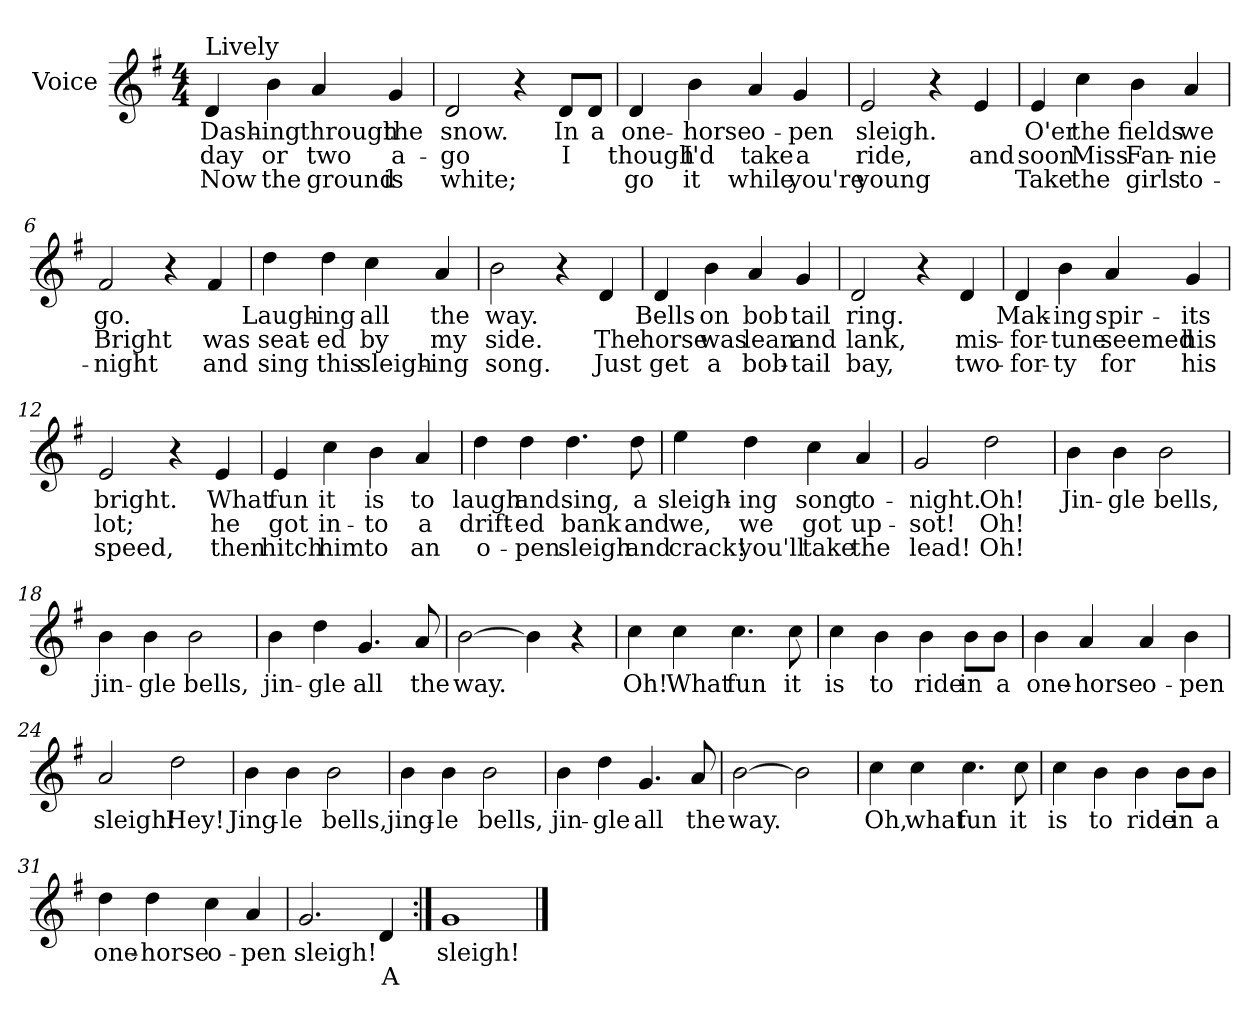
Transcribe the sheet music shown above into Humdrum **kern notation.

**kern	**text	**text	**text
*part1	*part1	*part1	*part1
*staff1	*staff1	*staff1	*staff1
*I"Voice	*	*	*
*I'V	*	*	*
*clefG2	*	*	*
*k[f#]	*	*	*
*G:	*	*	*
*M4/4	*	*	*
=1	=1	=1	=1
!LO:TX:a:t=Lively	!	!	!
4d/	Dash-	day	Now
4b\	-ing	or	the
4a/	through	two	ground
4g/	the	a-	is
=2	=2	=2	=2
2d/	snow.	-go	white;
4r	.	.	.
8d/L	In	I	.
8d/J	a	.	.
=3	=3	=3	=3
4d/	one-	though	go
4b\	-horse	I'd	it
4a/	o-	take	while
4g/	-pen	a	you're
=4	=4	=4	=4
2e/	sleigh.	ride,	young
4r	.	.	.
4e/	.	and	.
!!LO:LB:g=z
=5	=5	=5	=5
4e/	O'er	soon	Take
4cc\	the	Miss	the
4b\	fields	Fan-	girls
4a/	we	-nie	to-
=6	=6	=6	=6
2f#/	go.	Bright	-night
4r	.	.	.
4f#/	.	was	and
=7	=7	=7	=7
4dd\	Laugh-	seat-	sing
4dd\	-ing	-ed	this
4cc\	all	by	sleigh-
4a/	the	my	-ing
=8	=8	=8	=8
2b\	way.	side.	song.
4r	.	.	.
4d/	.	The	Just
!!LO:LB:g=z
=9	=9	=9	=9
4d/	Bells	horse	get
4b\	on	was	a
4a/	bob	lean	bob-
4g/	tail	and	-tail
=10	=10	=10	=10
2d/	ring.	lank,	bay,
4r	.	.	.
4d/	.	mis-	two-
=11	=11	=11	=11
4d/	Mak-	-for-	-for-
4b\	-ing	-tune	-ty
4a/	spir-	seemed	for
4g/	-its	his	his
=12	=12	=12	=12
2e/	bright.	lot;	speed,
4r	.	.	.
4e/	What	he	then
!!LO:LB:g=z
=13	=13	=13	=13
4e/	fun	got	hitch
4cc\	it	in-	him
4b\	is	-to	to
4a/	to	a	an
=14	=14	=14	=14
4dd\	laugh	drift-	o-
4dd\	and	-ed	-pen
4.dd\	sing,	bank	sleigh
8dd\	a	and	and
=15	=15	=15	=15
4ee\	sleigh-	we,	crack!
4dd\	-ing	we	you'll
4cc\	song	got	take
4a/	to-	up-	the
=16	=16	=16	=16
2g/	-night.	-sot!	lead!
2dd\	Oh!	Oh!	Oh!
!!LO:LB:g=z
=17	=17	=17	=17
4b\	Jin-	.	.
4b\	-gle	.	.
2b\	bells,	.	.
=18	=18	=18	=18
4b\	jin-	.	.
4b\	-gle	.	.
2b\	bells,	.	.
=19	=19	=19	=19
4b\	jin-	.	.
4dd\	-gle	.	.
4.g/	all	.	.
8a/	the	.	.
=20	=20	=20	=20
[2b\	way.	.	.
4b\]	.	.	.
4r	.	.	.
!!LO:LB:g=z
=21	=21	=21	=21
4cc\	Oh!	.	.
4cc\	What	.	.
4.cc\	fun	.	.
8cc\	it	.	.
=22	=22	=22	=22
4cc\	is	.	.
4b\	to	.	.
4b\	ride	.	.
8b\L	in	.	.
8b\J	a	.	.
=23	=23	=23	=23
4b\	one-	.	.
4a/	-horse	.	.
4a/	o-	.	.
4b\	-pen	.	.
=24	=24	=24	=24
2a/	sleigh!	.	.
2dd\	Hey!	.	.
!!LO:LB:g=z
=25	=25	=25	=25
4b\	Jing-	.	.
4b\	-le	.	.
2b\	bells,	.	.
=26	=26	=26	=26
4b\	jing-	.	.
4b\	-le	.	.
2b\	bells,	.	.
=27	=27	=27	=27
4b\	jin-	.	.
4dd\	-gle	.	.
4.g/	all	.	.
8a/	the	.	.
=28	=28	=28	=28
[2b\	way.	.	.
2b\]	.	.	.
!!LO:LB:g=z
=29	=29	=29	=29
4cc\	Oh,	.	.
4cc\	what	.	.
4.cc\	fun	.	.
8cc\	it	.	.
=30	=30	=30	=30
4cc\	is	.	.
4b\	to	.	.
4b\	ride	.	.
8b\L	in	.	.
8b\J	a	.	.
=31	=31	=31	=31
4dd\	one-	.	.
4dd\	-horse	.	.
4cc\	o-	.	.
4a/	-pen	.	.
=32	=32	=32	=32
2.g/	sleigh!	.	.
4d/	.	A	.
=33:|!	=33:|!	=33:|!	=33:|!
1g	sleigh!	.	.
==	==	==	==
*-	*-	*-	*-
